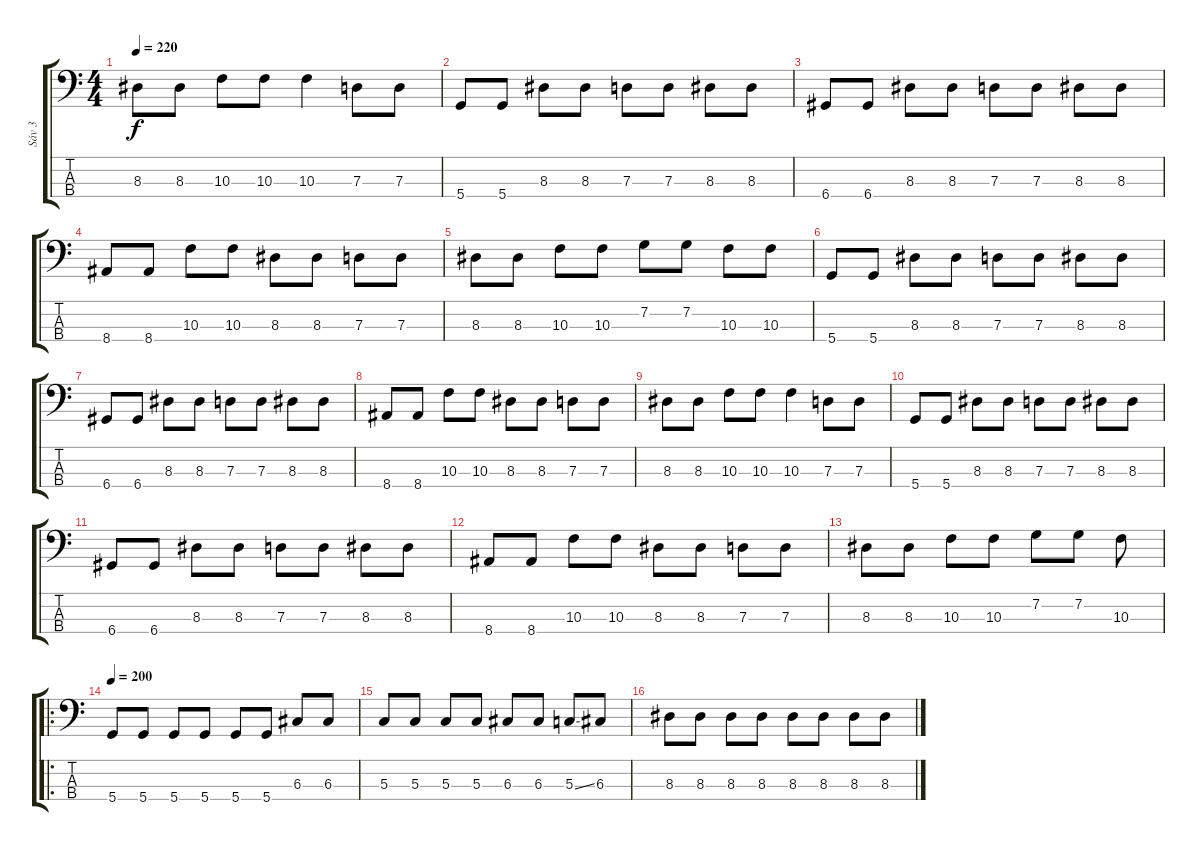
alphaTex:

\track ("Sáv 3" "Sáv 3") {instrument electricbassfinger}
\staff {score tabs}
\tuning (F2 C2 G1 D1) {hide}
\ts (4 4)
\tempo 220
\clef f4
\ks c
8.3.8{dy f} 8.3.8 10.3.8 10.3.8 10.3.4 7.3.8 7.3.8 |
5.4.8 5.4.8 8.3.8 8.3.8 7.3.8 7.3.8 8.3.8 8.3.8 |
6.4.8 6.4.8 8.3.8 8.3.8 7.3.8 7.3.8 8.3.8 8.3.8 |
8.4.8 8.4.8 10.3.8 10.3.8 8.3.8 8.3.8 7.3.8 7.3.8 |
8.3.8 8.3.8 10.3.8 10.3.8 7.2.8 7.2.8 10.3.8 10.3.8 |
5.4.8 5.4.8 8.3.8 8.3.8 7.3.8 7.3.8 8.3.8 8.3.8 |
6.4.8 6.4.8 8.3.8 8.3.8 7.3.8 7.3.8 8.3.8 8.3.8 |
8.4.8 8.4.8 10.3.8 10.3.8 8.3.8 8.3.8 7.3.8 7.3.8 |
8.3.8 8.3.8 10.3.8 10.3.8 10.3.4 7.3.8 7.3.8 |
5.4.8 5.4.8 8.3.8 8.3.8 7.3.8 7.3.8 8.3.8 8.3.8 |
6.4.8 6.4.8 8.3.8 8.3.8 7.3.8 7.3.8 8.3.8 8.3.8 |
8.4.8 8.4.8 10.3.8 10.3.8 8.3.8 8.3.8 7.3.8 7.3.8 |
8.3.8 8.3.8 10.3.8 10.3.8 7.2.8 7.2.8 10.3.8 |
\ro
\tempo 200
5.4.8 5.4.8 5.4.8 5.4.8 5.4.8 5.4.8 6.3.8 6.3.8 |
5.3.8 5.3.8 5.3.8 5.3.8 6.3.8 6.3.8 5.3{ss}.8 6.3.8 |
8.3.8 8.3.8 8.3.8 8.3.8 8.3.8 8.3.8 8.3.8 8.3.8
